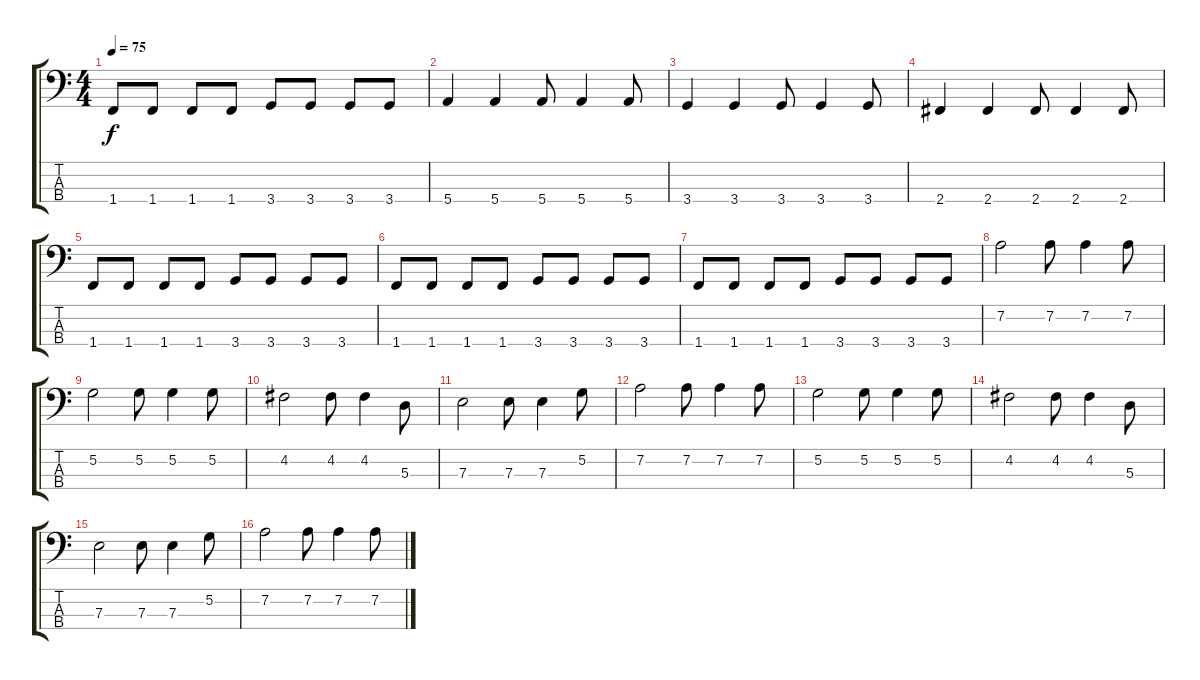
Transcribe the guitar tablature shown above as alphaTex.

\track "" {instrument electricbasspick}
\staff {score tabs}
\tuning (G2 D2 A1 E1) {hide}
\ts (4 4)
\tempo 75
\clef f4
\ks c
1.4.8{dy f} 1.4.8 1.4.8 1.4.8 3.4.8 3.4.8 3.4.8 3.4.8 |
5.4.4 5.4.4 5.4.8 5.4.4 5.4.8 |
3.4.4 3.4.4 3.4.8 3.4.4 3.4.8 |
2.4.4 2.4.4 2.4.8 2.4.4 2.4.8 |
1.4.8 1.4.8 1.4.8 1.4.8 3.4.8 3.4.8 3.4.8 3.4.8 |
1.4.8 1.4.8 1.4.8 1.4.8 3.4.8 3.4.8 3.4.8 3.4.8 |
1.4.8 1.4.8 1.4.8 1.4.8 3.4.8 3.4.8 3.4.8 3.4.8 |
7.2.2 7.2.8 7.2.4 7.2.8 |
5.2.2 5.2.8 5.2.4 5.2.8 |
4.2.2 4.2.8 4.2.4 5.3.8 |
7.3.2 7.3.8 7.3.4 5.2.8 |
7.2.2 7.2.8 7.2.4 7.2.8 |
5.2.2 5.2.8 5.2.4 5.2.8 |
4.2.2 4.2.8 4.2.4 5.3.8 |
7.3.2 7.3.8 7.3.4 5.2.8 |
7.2.2 7.2.8 7.2.4 7.2.8
